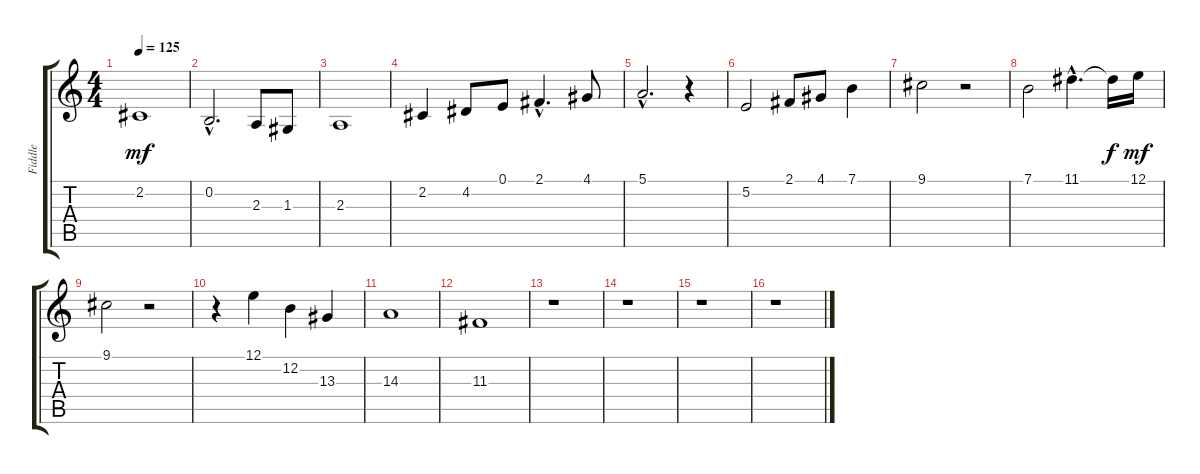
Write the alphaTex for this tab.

\track ("Fiddle" "Fiddle") {instrument fiddle}
\staff {score tabs}
\tuning (E4 B3 G3 D3 A2 E2) {hide}
\ts (4 4)
\tempo 125
\clef g2
\ks c
2.2.1{dy mf} |
0.2{hac}.2{d} 2.3.8 1.3.8 |
2.3.1 |
2.2.4 4.2.8 0.1.8 2.1{hac}.4{d} 4.1.8 |
5.1{hac}.2{d} r.4 |
5.2.2 2.1.8 4.1.8 7.1.4 |
9.1.2 r.2 |
7.1.2 11.1{hac}.4{d} 11.1{t}.16{dy f} 12.1.16{dy mf} |
9.1.2 r.2 |
r.4 12.1.4 12.2.4 13.3.4 |
14.3.1 |
11.3.1 |
r.1 |
r.1 |
r.1 |
r.1
